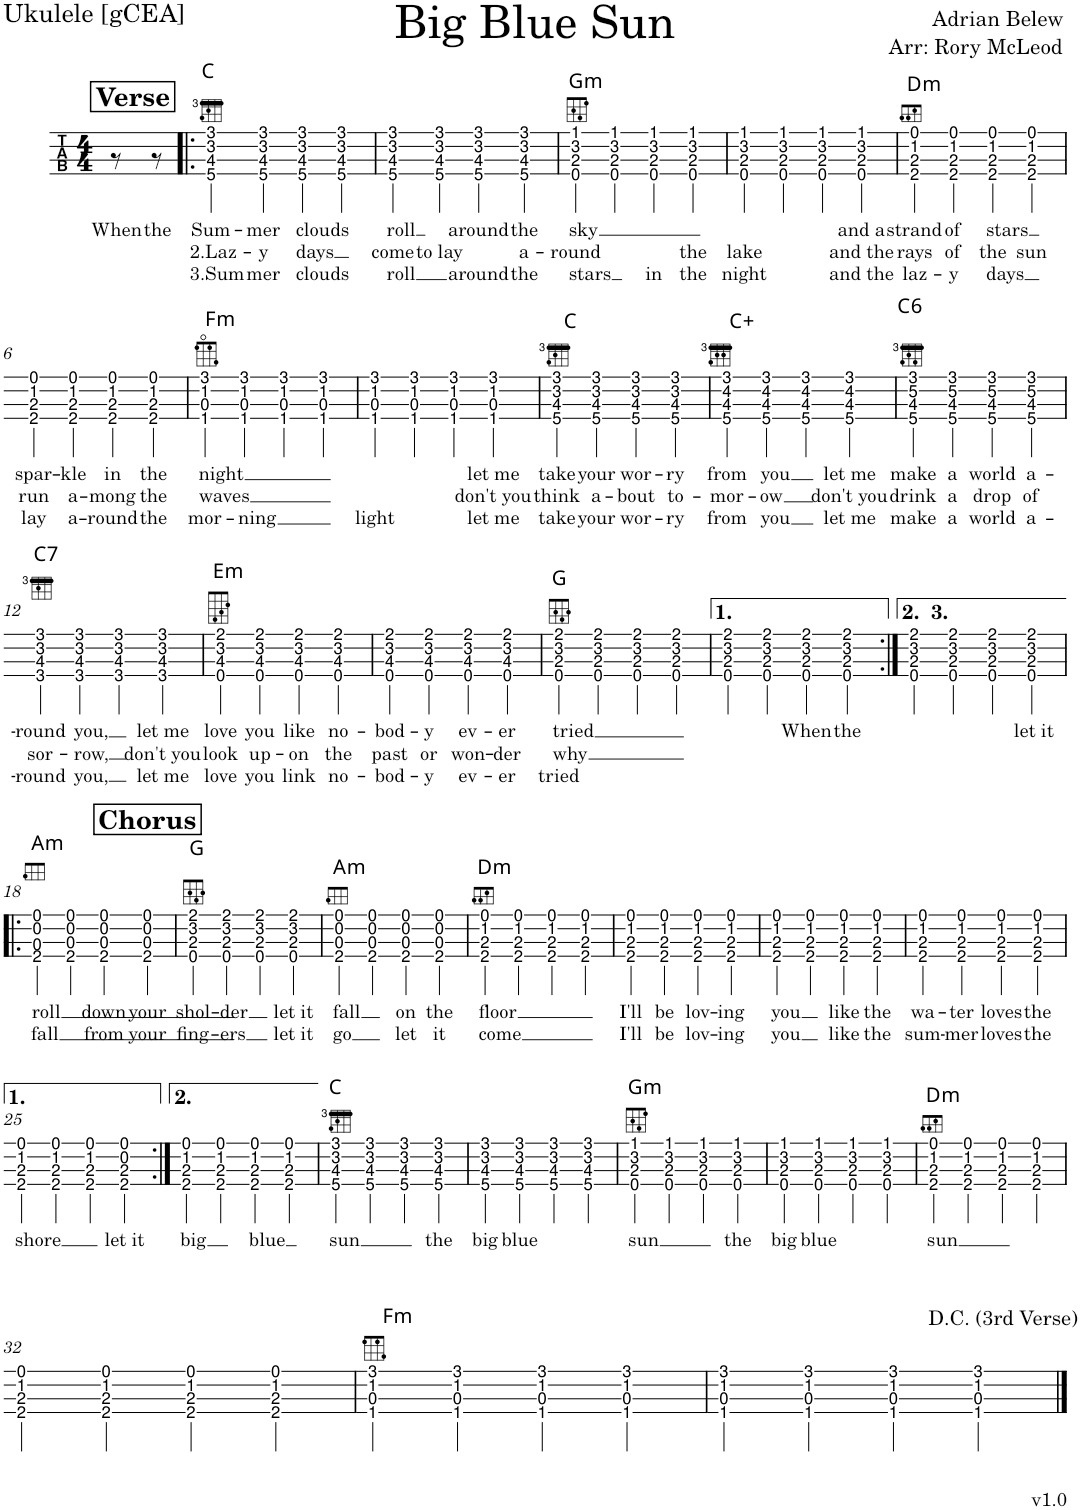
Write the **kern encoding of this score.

**kern	**text	**text	**text	**harte
*part1	*part1	*part1	*part1	*part1
*staff1	*staff1	*staff1	*staff1	*
*I"Ukulele (Low G)	*	*	*	*
*I'Uk.	*	*	*	*
*stria4	*	*	*	*
*	*	*	*	*
*k[]	*	*	*	*
*M4/4	*	*	*	*
=	=	=	=	=
!	!LO:LY:b	!	!	!
8r	When	.	.	.
!	!LO:LY:b	!	!	!
8r	the	.	.	.
!!LO:REH:place=s1:a:B:cj:fs=14:t=Verse
=1!|:	=1!|:	=1!|:	=1!|:	=1!|:
!	!LO:LY:b	!LO:LY:b	!LO:LY:b	!
4c\ 4e\ 4g\ 4cc\	Sum-	2.Laz-	3.Sum	C:maj
!	!LO:LY:b	!LO:LY:b	!LO:LY:b	!
4c\ 4e\ 4g\ 4cc\	-mer	-y	mer	.
!	!LO:LY:b	!LO:LY:b	!LO:LY:b	!
4c\ 4e\ 4g\ 4cc\	clouds	days	clouds	.
4c\ 4e\ 4g\ 4cc\	.	.	.	.
=2	=2	=2	=2	=2
!	!LO:LY:b	!LO:LY:b	!LO:LY:b	!
4c\ 4e\ 4g\ 4cc\	roll	come	roll	.
!	!	!LO:LY:b	!	!
4c\ 4e\ 4g\ 4cc\	.	to lay	.	.
!	!LO:LY:b	!	!LO:LY:b	!
4c\ 4e\ 4g\ 4cc\	around	.	around	.
!	!LO:LY:b	!LO:LY:b	!LO:LY:b	!
4c\ 4e\ 4g\ 4cc\	the	a-	the	.
=3	=3	=3	=3	=3
!	!LO:LY:b	!LO:LY:b	!LO:LY:b	!LO:H:kt=m
4G-X\ 4d\ 4g\ 4b-X\	sky	-round	stars	G:min
4G\ 4d\ 4g\ 4b-\	.	.	.	.
!	!	!	!LO:LY:b	!
4G\ 4d\ 4g\ 4b-\	.	.	in	.
!	!	!LO:LY:b	!LO:LY:b	!
4G\ 4d\ 4g\ 4b-\	.	the	the	.
=4	=4	=4	=4	=4
!	!	!LO:LY:b	!LO:LY:b	!
4G-X\ 4d\ 4g\ 4b-X\	.	lake	night	.
4G\ 4d\ 4g\ 4b-\	.	.	.	.
4G\ 4d\ 4g\ 4b-\	.	.	.	.
!	!LO:LY:b	!LO:LY:b	!LO:LY:b	!
4G\ 4d\ 4g\ 4b-\	and a	and the	and the	.
=5	=5	=5	=5	=5
!	!LO:LY:b	!LO:LY:b	!LO:LY:b	!LO:H:kt=m
4A\ 4d\ 4f\ 4a\	strand	rays	laz-	D:min
!	!LO:LY:b	!LO:LY:b	!LO:LY:b	!
4A\ 4d\ 4f\ 4a\	of	of	-y	.
!	!LO:LY:b	!LO:LY:b	!LO:LY:b	!
4A\ 4d\ 4f\ 4a\	stars	the	days	.
!	!	!LO:LY:b	!	!
4A\ 4d\ 4f\ 4a\	.	sun	.	.
!!LO:LB:g=z
=6	=6	=6	=6	=6
!	!LO:LY:b	!LO:LY:b	!LO:LY:b	!
4A\ 4d\ 4f\ 4a\	spar-	run	lay	.
!	!LO:LY:b	!LO:LY:b	!LO:LY:b	!
4A\ 4d\ 4f\ 4a\	-kle	a-	a-	.
!	!LO:LY:b	!LO:LY:b	!LO:LY:b	!
4A\ 4d\ 4f\ 4a\	in	-mong	-round	.
!	!LO:LY:b	!LO:LY:b	!LO:LY:b	!
4A\ 4d\ 4f\ 4a\	the	the	the	.
=7	=7	=7	=7	=7
!	!LO:LY:b	!LO:LY:b	!LO:LY:b	!LO:H:kt=m
4A-X\ 4c\ 4f\ 4cc\	night	waves	mor-	F:min
!	!	!	!LO:LY:b	!
4A-\ 4c\ 4f\ 4cc\	.	.	-ning	.
4A-\ 4c\ 4f\ 4cc\	.	.	.	.
4A-\ 4c\ 4f\ 4cc\	.	.	.	.
=8	=8	=8	=8	=8
!	!	!	!LO:LY:b	!
4A-X\ 4c\ 4f\ 4cc\	.	.	light	.
4A-\ 4c\ 4f\ 4cc\	.	.	.	.
4A-\ 4c\ 4f\ 4cc\	.	.	.	.
!	!LO:LY:b	!LO:LY:b	!LO:LY:b	!
4A-\ 4c\ 4f\ 4cc\	let me	don't you	let me	.
=9	=9	=9	=9	=9
!	!LO:LY:b	!LO:LY:b	!LO:LY:b	!
4c\ 4e\ 4g\ 4cc\	take	think	take	C:maj
!	!LO:LY:b	!LO:LY:b	!LO:LY:b	!
4c\ 4e\ 4g\ 4cc\	your	a-	your	.
!	!LO:LY:b	!LO:LY:b	!LO:LY:b	!
4c\ 4e\ 4g\ 4cc\	wor-	-bout	wor-	.
!	!LO:LY:b	!LO:LY:b	!LO:LY:b	!
4c\ 4e\ 4g\ 4cc\	-ry	to-	-ry	.
=10	=10	=10	=10	=10
!	!LO:LY:b	!LO:LY:b	!LO:LY:b	!
4c\ 4e\ 4g#X\ 4cc\	from	-mor-	from	C:aug
!	!LO:LY:b	!LO:LY:b	!LO:LY:b	!
4c\ 4e\ 4g#\ 4cc\	you	-ow	you	.
4c\ 4e\ 4g#\ 4cc\	.	.	.	.
!	!LO:LY:b	!LO:LY:b	!LO:LY:b	!
4c\ 4e\ 4g#\ 4cc\	let me	don't you	let me	.
=11	=11	=11	=11	=11
!	!LO:LY:b	!LO:LY:b	!LO:LY:b	!LO:H:kt=6
4c\ 4e\ 4a\ 4cc\	make	drink	make	C:maj6
!	!LO:LY:b	!LO:LY:b	!LO:LY:b	!
4c\ 4e\ 4a\ 4cc\	a	a	a	.
!	!LO:LY:b	!LO:LY:b	!LO:LY:b	!
4c\ 4e\ 4a\ 4cc\	world	drop	world	.
!	!LO:LY:b	!LO:LY:b	!LO:LY:b	!
4c\ 4e\ 4a\ 4cc\	a-	of	a-	.
!!LO:LB:g=z
=12	=12	=12	=12	=12
!	!LO:LY:b	!LO:LY:b	!LO:LY:b	!LO:H:kt=7
4B-X\ 4e\ 4g\ 4cc\	-round	sor-	-round	C:7
!	!LO:LY:b	!LO:LY:b	!LO:LY:b	!
4B-\ 4e\ 4g\ 4cc\	you,	-row,	you,	.
4B-\ 4e\ 4g\ 4cc\	.	.	.	.
!	!LO:LY:b	!LO:LY:b	!LO:LY:b	!
4B-\ 4e\ 4g\ 4cc\	let me	don't you	let me	.
=13	=13	=13	=13	=13
!	!LO:LY:b	!LO:LY:b	!LO:LY:b	!LO:H:kt=m
4G\ 4e\ 4g\ 4b\	love	look	love	E:min
!	!LO:LY:b	!LO:LY:b	!LO:LY:b	!
4G\ 4e\ 4g\ 4b\	you	up-	you	.
!	!LO:LY:b	!LO:LY:b	!LO:LY:b	!
4G\ 4e\ 4g\ 4b\	like	-on	link	.
!	!LO:LY:b	!LO:LY:b	!LO:LY:b	!
4G\ 4e\ 4g\ 4b\	no-	the	no-	.
=14	=14	=14	=14	=14
!	!LO:LY:b	!LO:LY:b	!LO:LY:b	!
4G\ 4e\ 4g\ 4b\	-bod-	past	-bod-	.
!	!LO:LY:b	!LO:LY:b	!LO:LY:b	!
4G\ 4e\ 4g\ 4b\	-y	or	-y	.
!	!LO:LY:b	!LO:LY:b	!LO:LY:b	!
4G\ 4e\ 4g\ 4b\	ev-	won-	ev-	.
!	!LO:LY:b	!LO:LY:b	!LO:LY:b	!
4G\ 4e\ 4g\ 4b\	-er	-der	-er	.
=15	=15	=15	=15	=15
!	!LO:LY:b	!LO:LY:b	!LO:LY:b	!
4G\ 4d\ 4g\ 4b\	tried	why	tried	G:maj
4G\ 4d\ 4g\ 4b\	.	.	.	.
4G\ 4d\ 4g\ 4b\	.	.	.	.
4G\ 4d\ 4g\ 4b\	.	.	.	.
=16	=16	=16	=16	=16
4G\ 4d\ 4g\ 4b\	.	.	.	.
4G\ 4d\ 4g\ 4b\	.	.	.	.
!	!LO:LY:b	!	!	!
4G\ 4d\ 4g\ 4b\	When	.	.	.
!	!LO:LY:b	!	!	!
4G\ 4d\ 4g\ 4b\	the	.	.	.
=17:|!	=17:|!	=17:|!	=17:|!	=17:|!
4G\ 4d\ 4g\ 4b\	.	.	.	.
4G\ 4d\ 4g\ 4b\	.	.	.	.
4G\ 4d\ 4g\ 4b\	.	.	.	.
!	!LO:LY:b	!	!	!
4G\ 4d\ 4g\ 4b\	let it	.	.	.
!!LO:LB:g=z
!!LO:REH:place=s1:a:B:cj:fs=14:t=Chorus
=18!|:	=18!|:	=18!|:	=18!|:	=18!|:
!	!LO:LY:b	!LO:LY:b	!	!LO:H:kt=m
4A\ 4c\ 4e\ 4a\	roll	fall	.	A:min
4A\ 4c\ 4e\ 4a\	.	.	.	.
!	!LO:LY:b	!LO:LY:b	!	!
4A\ 4c\ 4e\ 4a\	down	from	.	.
!	!LO:LY:b	!LO:LY:b	!	!
4A\ 4c\ 4e\ 4a\	your	your	.	.
=19	=19	=19	=19	=19
!	!LO:LY:b	!LO:LY:b	!	!
4G\ 4d\ 4g\ 4b\	shol-	fing-	.	G:maj
!	!LO:LY:b	!LO:LY:b	!	!
4G\ 4d\ 4g\ 4b\	-der	-ers	.	.
4G\ 4d\ 4g\ 4b\	.	.	.	.
!	!LO:LY:b	!LO:LY:b	!	!
4G\ 4d\ 4g\ 4b\	let it	let it	.	.
=20	=20	=20	=20	=20
!	!LO:LY:b	!LO:LY:b	!	!LO:H:kt=m
4A\ 4c-X\ 4e#X\ 4a\	fall	go	.	A:min
4A\ 4c\ 4e\ 4a\	.	.	.	.
!	!LO:LY:b	!LO:LY:b	!	!
4A\ 4c\ 4e\ 4a\	on	let	.	.
!	!LO:LY:b	!LO:LY:b	!	!
4A\ 4c\ 4e\ 4a\	the	it	.	.
=21	=21	=21	=21	=21
!	!LO:LY:b	!LO:LY:b	!	!LO:H:kt=m
4A\ 4d\ 4f\ 4a\	floor	come	.	D:min
4A\ 4d\ 4f\ 4a\	.	.	.	.
4A\ 4d\ 4f\ 4a\	.	.	.	.
4A\ 4d\ 4f\ 4a\	.	.	.	.
=22	=22	=22	=22	=22
!	!LO:LY:b	!LO:LY:b	!	!
4A\ 4d\ 4f\ 4a\	I'll	I'll	.	.
!	!LO:LY:b	!LO:LY:b	!	!
4A\ 4d\ 4f\ 4a\	be	be	.	.
!	!LO:LY:b	!LO:LY:b	!	!
4A\ 4d\ 4f\ 4a\	lov-	lov-	.	.
!	!LO:LY:b	!LO:LY:b	!	!
4A\ 4d\ 4f\ 4a\	-ing	-ing	.	.
=23	=23	=23	=23	=23
!	!LO:LY:b	!LO:LY:b	!	!
4A\ 4d\ 4f\ 4a\	you	you	.	.
4A\ 4d\ 4f\ 4a\	.	.	.	.
!	!LO:LY:b	!LO:LY:b	!	!
4A\ 4d\ 4f\ 4a\	like	like	.	.
!	!LO:LY:b	!LO:LY:b	!	!
4A\ 4d\ 4f\ 4a\	the	the	.	.
=24	=24	=24	=24	=24
!	!LO:LY:b	!LO:LY:b	!	!
4A\ 4d\ 4f\ 4a\	wa-	sum-	.	.
!	!LO:LY:b	!LO:LY:b	!	!
4A\ 4d\ 4f\ 4a\	-ter	-mer	.	.
!	!LO:LY:b	!LO:LY:b	!	!
4A\ 4d\ 4f\ 4a\	loves	loves	.	.
!	!LO:LY:b	!LO:LY:b	!	!
4A\ 4d\ 4f\ 4a\	the	the	.	.
!!LO:LB:g=z
=25	=25	=25	=25	=25
!	!LO:LY:b	!	!	!
4A\ 4d\ 4f\ 4a\	shore	.	.	.
4A\ 4d\ 4f\ 4a\	.	.	.	.
4A\ 4d\ 4f\ 4a\	.	.	.	.
!	!LO:LY:b	!	!	!
4A\ 4d\ 4e\ 4a\	let it	.	.	.
=26:|!	=26:|!	=26:|!	=26:|!	=26:|!
!	!LO:LY:b	!	!	!
4A\ 4d\ 4f\ 4a\	big	.	.	.
4A\ 4d\ 4f\ 4a\	.	.	.	.
!	!LO:LY:b	!	!	!
4A\ 4d\ 4f\ 4a\	blue	.	.	.
4A\ 4d\ 4f\ 4a\	.	.	.	.
=27	=27	=27	=27	=27
!	!LO:LY:b	!	!	!
4c\ 4e\ 4g\ 4cc\	sun	.	.	C:maj
4c\ 4e\ 4g\ 4cc\	.	.	.	.
4c\ 4e\ 4g\ 4cc\	.	.	.	.
!	!LO:LY:b	!	!	!
4c\ 4e\ 4g\ 4cc\	the	.	.	.
=28	=28	=28	=28	=28
!	!LO:LY:b	!	!	!
4c\ 4e\ 4g\ 4cc\	big	.	.	.
!	!LO:LY:b	!	!	!
4c\ 4e\ 4g\ 4cc\	blue	.	.	.
4c\ 4e\ 4g\ 4cc\	.	.	.	.
4c\ 4e\ 4g\ 4cc\	.	.	.	.
=29	=29	=29	=29	=29
!	!LO:LY:b	!	!	!LO:H:kt=m
4G\ 4d\ 4g\ 4b-\	sun	.	.	G:min
4G\ 4d\ 4g\ 4b-\	.	.	.	.
4G\ 4d\ 4g\ 4b-\	.	.	.	.
!	!LO:LY:b	!	!	!
4G\ 4d\ 4g\ 4b-\	the	.	.	.
=30	=30	=30	=30	=30
!	!LO:LY:b	!	!	!
4G\ 4d\ 4g\ 4b-\	big	.	.	.
!	!LO:LY:b	!	!	!
4G\ 4d\ 4g\ 4b-\	blue	.	.	.
4G\ 4d\ 4g\ 4b-\	.	.	.	.
4G\ 4d\ 4g\ 4b-\	.	.	.	.
=31	=31	=31	=31	=31
!	!LO:LY:b	!	!	!LO:H:kt=m
4A\ 4d\ 4f\ 4a\	sun	.	.	D:min
4A\ 4d\ 4f\ 4a\	.	.	.	.
4A\ 4d\ 4f\ 4a\	.	.	.	.
4A\ 4d\ 4f\ 4a\	.	.	.	.
!!LO:LB:g=z
=32	=32	=32	=32	=32
4A\ 4d\ 4f\ 4a\	.	.	.	.
4A\ 4d\ 4f\ 4a\	.	.	.	.
4A\ 4d\ 4f\ 4a\	.	.	.	.
4A\ 4d\ 4f\ 4a\	.	.	.	.
=33	=33	=33	=33	=33
!	!	!	!	!LO:H:kt=m
4G#\ 4c\ 4f\ 4cc\	.	.	.	F:min
4G#\ 4c\ 4f\ 4cc\	.	.	.	.
4G#\ 4c\ 4f\ 4cc\	.	.	.	.
4G#\ 4c\ 4f\ 4cc\	.	.	.	.
=34	=34	=34	=34	=34
4G#\ 4c\ 4f\ 4cc\	.	.	.	.
4G#\ 4c\ 4f\ 4cc\	.	.	.	.
4G#\ 4c\ 4f\ 4cc\	.	.	.	.
4G#\ 4c\ 4f\ 4cc\	.	.	.	.
!LO:TX:a:t=D.C. (3rd Verse)	!	!	!	!
==	==	==	==	==
*-	*-	*-	*-	*-
